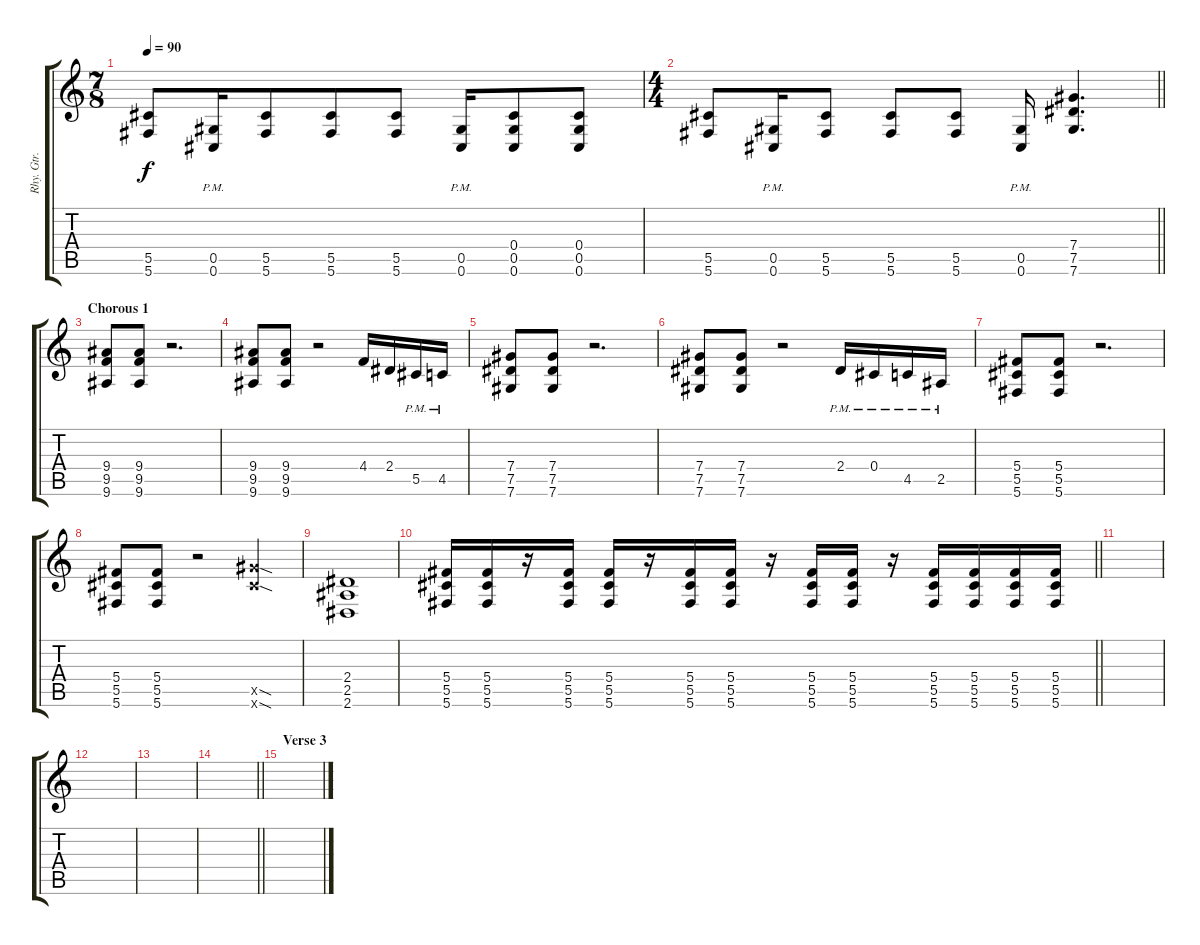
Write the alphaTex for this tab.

\track ("Rhy. Gtr. 1" "Rhy. Gtr. ") {instrument distortionguitar}
\staff {score tabs}
\tuning (Eb4 Bb3 Gb3 Db3 Ab2 Db2) {hide}
\ts (7 8)
\tempo 90
\clef g2
\ks c
(5.5 5.6).8{dy f} (0.5{pm} 0.6{pm}).16 (5.5 5.6).8 (5.5 5.6).8 (5.5 5.6).8 (0.5{pm} 0.6{pm}).16 (0.4 0.5 0.6).8 (0.4 0.5 0.6).8 |
\ts (4 4)
\barLineRight lightlight
(5.5 5.6).8 (0.5{pm} 0.6{pm}).16 (5.5 5.6).8 (5.5 5.6).8 (5.5 5.6).8 (0.5{pm} 0.6{pm}).16 (7.4 7.5 7.6).4{d} |
\section ("" "Chorous 1")
(9.4 9.5 9.6).8 (9.4 9.5 9.6).8 r.2{d} |
(9.4 9.5 9.6).8 (9.4 9.5 9.6).8 r.2 4.4.16 2.4.16 5.5{pm}.16 4.5{pm}.16 |
(7.4 7.5 7.6).8 (7.4 7.5 7.6).8 r.2{d} |
(7.4 7.5 7.6).8 (7.4 7.5 7.6).8 r.2 2.4{pm}.16 0.4{pm}.16 4.5{pm}.16 2.5{pm}.16 |
(5.4 5.5 5.6).8 (5.4 5.5 5.6).8 r.2{d} |
(5.4 5.5 5.6).8 (5.4 5.5 5.6).8 r.2 (12.5{sod x} 12.6{sod x}).4 |
(2.4 2.5 2.6).1 |
\barLineRight lightlight
(5.4 5.5 5.6).16 (5.4 5.5 5.6).16 r.16 (5.4 5.5 5.6).16 (5.4 5.5 5.6).16 r.16 (5.4 5.5 5.6).16 (5.4 5.5 5.6).16 r.16 (5.4 5.5 5.6).16 (5.4 5.5 5.6).16 r.16 (5.4 5.5 5.6).16 (5.4 5.5 5.6).16 (5.4 5.5 5.6).16 (5.4 5.5 5.6).16 |
\section ("" "")
|
|
|
\barLineRight lightlight
|
\section ("" "Verse 3")
